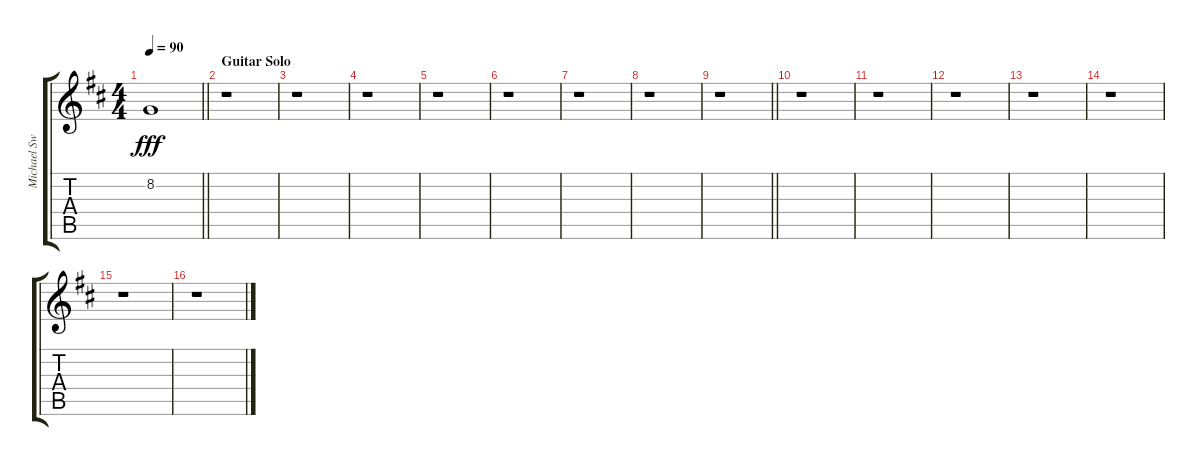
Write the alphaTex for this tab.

\track ("Michael Sweet [Voice]" "Michael Sw") {instrument altosax}
\staff {score tabs}
\tuning (E4 B3 G3 D3 A2 E2) {hide}
\ts (4 4)
\tempo 90
\clef g2
\barLineRight lightlight
\ks d
8.2.1{dy fff} |
\section ("" "Guitar Solo")
r.1 |
r.1 |
r.1 |
r.1 |
r.1 |
r.1 |
r.1 |
\barLineRight lightlight
r.1 |
r.1 |
r.1 |
r.1 |
r.1 |
r.1 |
r.1 |
r.1
